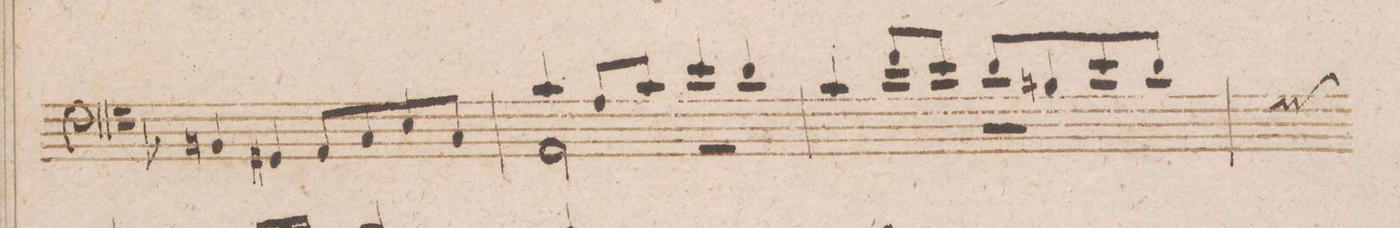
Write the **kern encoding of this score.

**kern	**dynam
*I"Violoncello et Baſso.	*
*clefF4	*
*k[b-]	*
*met(c)	*
*M4/4	*
4BBn/	.
4GG#X/	.
8AA/L	.
8C/	.
8E/	.
8C/J	.
=238	=238
*^	*
4c/	2AA\	.
8A/L	.	.
8c/J	.	.
4e/	2r	.
4d/	.	.
=239	=239	=239
4c/	1r	.
8f/L	.	.
8e/J	.	.
8d/L	.	.
8Bn/	.	.
8e/	.	.
8d/J	.	.
*custos:G	*	*
=240	=240	=240
*-	*-	*-
